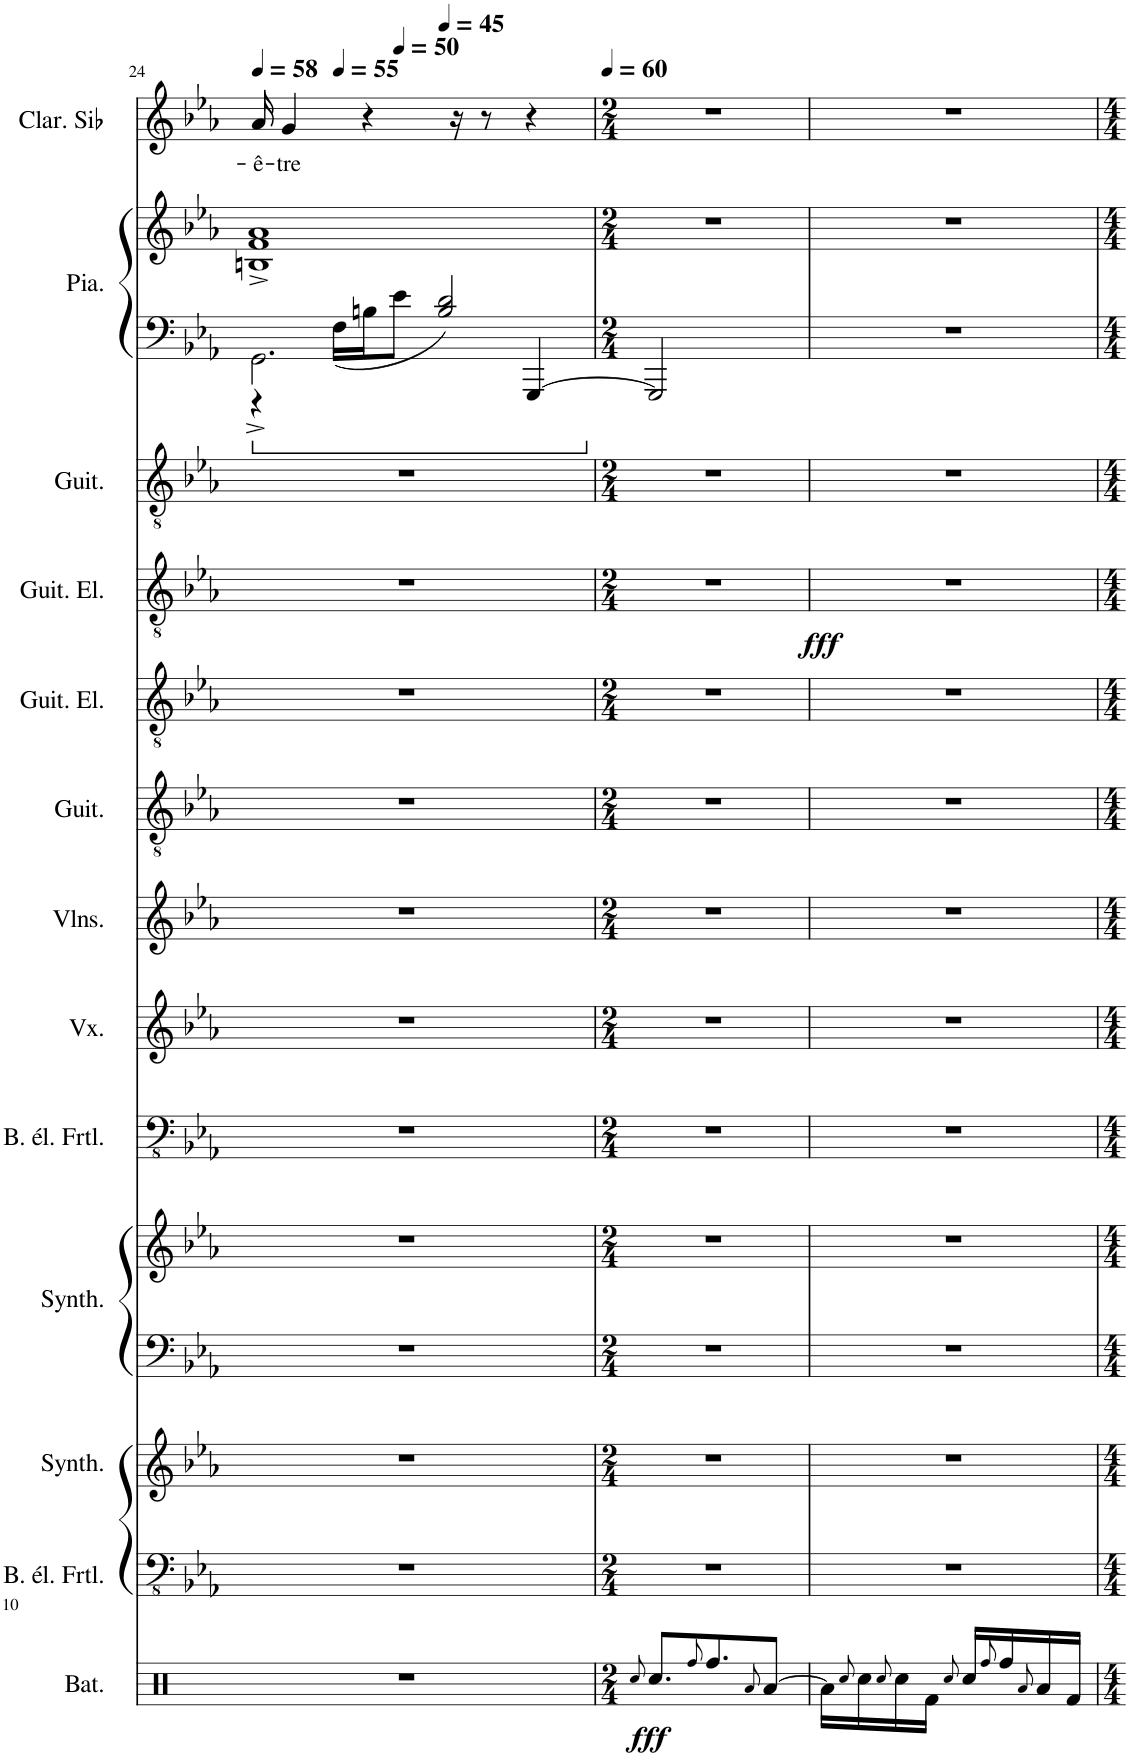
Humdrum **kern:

**kern	**dynam	**kern	**kern	**kern	**kern	**kern	**kern	**kern	**kern	**kern	**kern	**dynam	**kern	**kern	**kern	**kern	**text
*part13	*part13	*part12	*part11	*part10	*part10	*part9	*part8	*part7	*part6	*part5	*part4	*part4	*part3	*part2	*part2	*part1	*part1
*staff15	*staff15	*staff14	*staff13	*staff12	*staff11	*staff10	*staff9	*staff8	*staff7	*staff6	*staff5	*staff5	*staff4	*staff3	*staff2	*staff1	*staff1
*I"Batterie	*	*I"Basse électrique fretless	*I"Synthétiseur de créneaux	*I"Synthétiseur d'instruments à cordes	*	*I"Basse électrique fretless	*I"Voix	*I"Violons	*I"Guitare acoustique	*I"Guitare électrique, gtr solo	*I"Guitare électrique	*	*I"Guitare classique	*I"Piano	*	*I"Clarinette en Sib	*
*I'Bat.	*	*I'B. él. Frtl.	*I'Synth.	*I'Synth.	*	*I'B. él. Frtl.	*I'Vx.	*I'Vlns.	*I'Guit.	*I'Guit. El.	*I'Guit. El.	*	*I'Guit.	*I'Pia.	*	*I'Clar. Sib	*
!!LO:PB:g=z
*clefX	*	*clefFv4	*clefG2	*clefF4	*clefG2	*clefFv4	*clefG2	*clefG2	*clefGv2	*clefGv2	*clefGv2	*	*clefGv2	*clefF4	*clefG2	*clefG2	*
*	*	*	*	*	*	*	*	*	*	*	*	*	*	*	*	*ITrd1c2	*
*k[]	*	*k[b-e-a-]	*k[b-e-a-]	*k[b-e-a-]	*k[b-e-a-]	*k[b-e-a-]	*k[b-e-a-]	*k[b-e-a-]	*k[b-e-a-]	*k[b-e-a-]	*k[b-e-a-]	*	*k[b-e-a-]	*k[b-e-a-]	*k[b-e-a-]	*k[b-e-a-]	*
*M4/4	*	*M4/4	*M4/4	*M4/4	*M4/4	*M4/4	*M4/4	*M4/4	*M4/4	*M4/4	*M4/4	*	*M4/4	*M4/4	*M4/4	*M4/4	*
*MM58	*	*MM58	*MM58	*MM58	*MM58	*MM58	*MM58	*MM58	*MM58	*MM58	*MM58	*	*MM58	*MM58	*MM58	*MM58	*
=24	=24	=24	=24	=24	=24	=24	=24	=24	=24	=24	=24	=24	=24	=24	=24	=24	=24
*	*	*	*	*	*	*	*	*	*	*	*	*	*	*^	*	*	*
!	!	!	!	!	!	!	!	!	!	!	!	!	!	!	!	!	!	!LO:LY:b
*	*	*	*	*	*	*	*	*	*	*	*	*	*	*	*	*	*^	*
*	*	*	*	*	*	*	*	*	*	*	*	*	*	*	*	*	*	*^	*
*	*	*	*	*	*	*	*	*	*	*	*	*	*	*	*	*	*	*	*^	*
1r	.	1r	1r	1r	1r	1r	1r	1r	1r	1r	1r	.	1r	2.GG^\	4r	1Bn^ 1f^ 1a-^	16a-/	4ryy	4.ryy	2ryy	-ê-
!	!	!	!	!	!	!	!	!	!	!	!	!	!	!	!	!	!	!	!	!	!LO:LY:b
.	.	.	.	.	.	.	.	.	.	.	.	.	.	.	.	.	4g/	.	.	.	-tre
*	*	*	*	*	*	*	*	*	*	*	*	*	*	*	*	*	*MM55	*	*	*	*
.	.	.	.	.	.	.	.	.	.	.	.	.	.	.	16F\LL	.	.	2.ryy	.	.	.
.	.	.	.	.	.	.	.	.	.	.	.	.	.	.	16Bn\J	.	4r	.	.	.	.
*	*	*	*	*	*	*	*	*	*	*	*	*	*	*	*	*	*MM50	*	*	*	*
.	.	.	.	.	.	.	.	.	.	.	.	.	.	.	8e-\J	.	.	.	2ryy	.	.
*	*	*	*	*	*	*	*	*	*	*	*	*	*	*	*	*	*MM45	*	*	*	*
.	.	.	.	.	.	.	.	.	.	.	.	.	.	.	2B/ 2d/	.	.	.	.	2ryy	.
.	.	.	.	.	.	.	.	.	.	.	.	.	.	.	.	.	16r	.	.	.	.
.	.	.	.	.	.	.	.	.	.	.	.	.	.	.	.	.	8r	.	.	.	.
.	.	.	.	.	.	.	.	.	.	.	.	.	.	[4GGG/	.	.	4r	.	.	.	.
.	.	.	.	.	.	.	.	.	.	.	.	.	.	.	.	.	.	.	8ryy	.	.
*	*	*	*	*	*	*	*	*	*	*	*	*	*	*v	*v	*	*v	*v	*v	*v	*
=25	=25	=25	=25	=25	=25	=25	=25	=25	=25	=25	=25	=25	=25	=25	=25	=25	=25
*M2/4	*	*M2/4	*M2/4	*M2/4	*M2/4	*M2/4	*M2/4	*M2/4	*M2/4	*M2/4	*M2/4	*	*M2/4	*M2/4	*M2/4	*M2/4	*
*	*	*	*	*	*	*	*	*	*	*	*	*	*	*	*	*MM60	*
8qRcc/	.	.	.	.	.	.	.	.	.	.	.	.	.	.	.	.	.
!	!LO:DY:b	!	!	!	!	!	!	!	!	!	!	!	!	!	!	!	!
8.Rcc/L	fff	2r	2r	2r	2r	2r	2r	2r	2r	2r	2r	.	2r	2GGG/]	2r	2r	.
8qRff/	.	.	.	.	.	.	.	.	.	.	.	.	.	.	.	.	.
8.Rff/	.	.	.	.	.	.	.	.	.	.	.	.	.	.	.	.	.
8qRa/	.	.	.	.	.	.	.	.	.	.	.	.	.	.	.	.	.
[8Ra/J	.	.	.	.	.	.	.	.	.	.	.	.	.	.	.	.	.
=26	=26	=26	=26	=26	=26	=26	=26	=26	=26	=26	=26	=26	=26	=26	=26	=26	=26
!	!	!	!	!	!	!	!	!	!	!	!	!LO:DY:b	!	!	!	!	!
16Ra\LL]	.	2r	2r	2r	2r	2r	2r	2r	2r	2r	2r	fff	2r	2r	2r	2r	.
8qRcc/	.	.	.	.	.	.	.	.	.	.	.	.	.	.	.	.	.
16Rcc\	.	.	.	.	.	.	.	.	.	.	.	.	.	.	.	.	.
8qRcc/	.	.	.	.	.	.	.	.	.	.	.	.	.	.	.	.	.
16Rcc\	.	.	.	.	.	.	.	.	.	.	.	.	.	.	.	.	.
16Rf\JJ	.	.	.	.	.	.	.	.	.	.	.	.	.	.	.	.	.
8qRcc/	.	.	.	.	.	.	.	.	.	.	.	.	.	.	.	.	.
16Rcc/LL	.	.	.	.	.	.	.	.	.	.	.	.	.	.	.	.	.
8qRff/	.	.	.	.	.	.	.	.	.	.	.	.	.	.	.	.	.
16Rff/	.	.	.	.	.	.	.	.	.	.	.	.	.	.	.	.	.
8qRa/	.	.	.	.	.	.	.	.	.	.	.	.	.	.	.	.	.
16Ra/	.	.	.	.	.	.	.	.	.	.	.	.	.	.	.	.	.
16Rf/JJ	.	.	.	.	.	.	.	.	.	.	.	.	.	.	.	.	.
=	=	=	=	=	=	=	=	=	=	=	=	=	=	=	=	=	=
*-	*-	*-	*-	*-	*-	*-	*-	*-	*-	*-	*-	*-	*-	*-	*-	*-	*-
